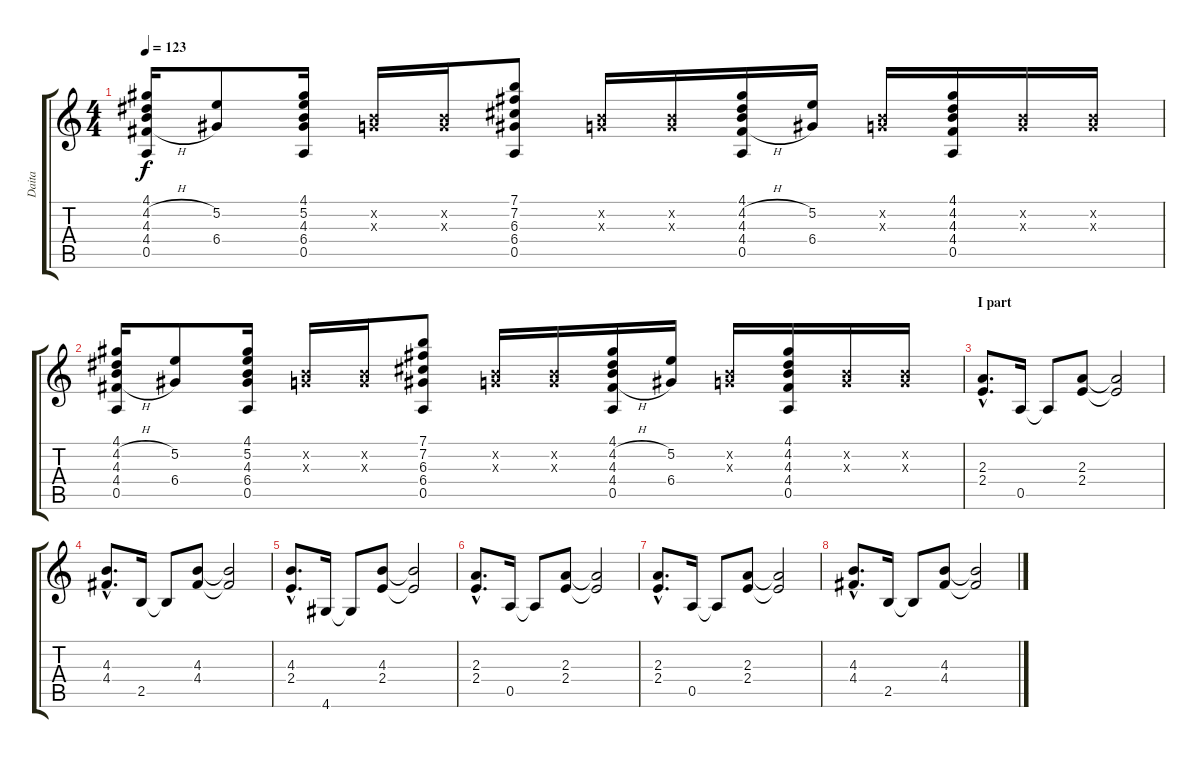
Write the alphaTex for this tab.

\track ("Daita" "Daita") {instrument distortionguitar}
\staff {score tabs}
\tuning (E4 B3 G3 D3 A2 E2) {hide}
\ts (4 4)
\tempo 123
\clef g2
\ks c
(4.1 4.2{h} 4.3 4.4{h} 0.5).16{dy f} (5.2 6.4).8 (4.1 5.2 4.3 6.4 0.5).16 (0.2{x} 0.3{x}).16 (0.2{x} 0.3{x}).16 (7.1 7.2 6.3 6.4 0.5).8 (0.2{x} 0.3{x}).16 (0.2{x} 0.3{x}).16 (4.1 4.2{h} 4.3 4.4{h} 0.5).16 (5.2 6.4).16 (0.2{x} 0.3{x}).16 (4.1 4.2 4.3 4.4 0.5).16 (0.2{x} 0.3{x}).16 (0.2{x} 0.3{x}).16 |
(4.1 4.2{h} 4.3 4.4{h} 0.5).16 (5.2 6.4).8 (4.1 5.2 4.3 6.4 0.5).16 (0.2{x} 0.3{x}).16 (0.2{x} 0.3{x}).16 (7.1 7.2 6.3 6.4 0.5).8 (0.2{x} 0.3{x}).16 (0.2{x} 0.3{x}).16 (4.1 4.2{h} 4.3 4.4{h} 0.5).16 (5.2 6.4).16 (0.2{x} 0.3{x}).16 (4.1 4.2 4.3 4.4 0.5).16 (0.2{x} 0.3{x}).16 (0.2{x} 0.3{x}).16 |
\section ("" "I part")
(2.3{hac} 2.4{hac}).8{d} 0.5.16 0.5{t}.8 (2.3 2.4).8 (2.3{t} 2.4{t}).2 |
(4.3{hac} 4.4{hac}).8{d} 2.5.16 2.5{t}.8 (4.3 4.4).8 (4.3{t} 4.4{t}).2 |
(4.3{hac} 2.4{hac}).8{d} 4.6.16 4.6{t}.8 (4.3 2.4).8 (4.3{t} 2.4{t}).2 |
(2.3{hac} 2.4{hac}).8{d} 0.5.16 0.5{t}.8 (2.3 2.4).8 (2.3{t} 2.4{t}).2 |
(2.3{hac} 2.4{hac}).8{d} 0.5.16 0.5{t}.8 (2.3 2.4).8 (2.3{t} 2.4{t}).2 |
(4.3{hac} 4.4{hac}).8{d} 2.5.16 2.5{t}.8 (4.3 4.4).8 (4.3{t} 4.4{t}).2
